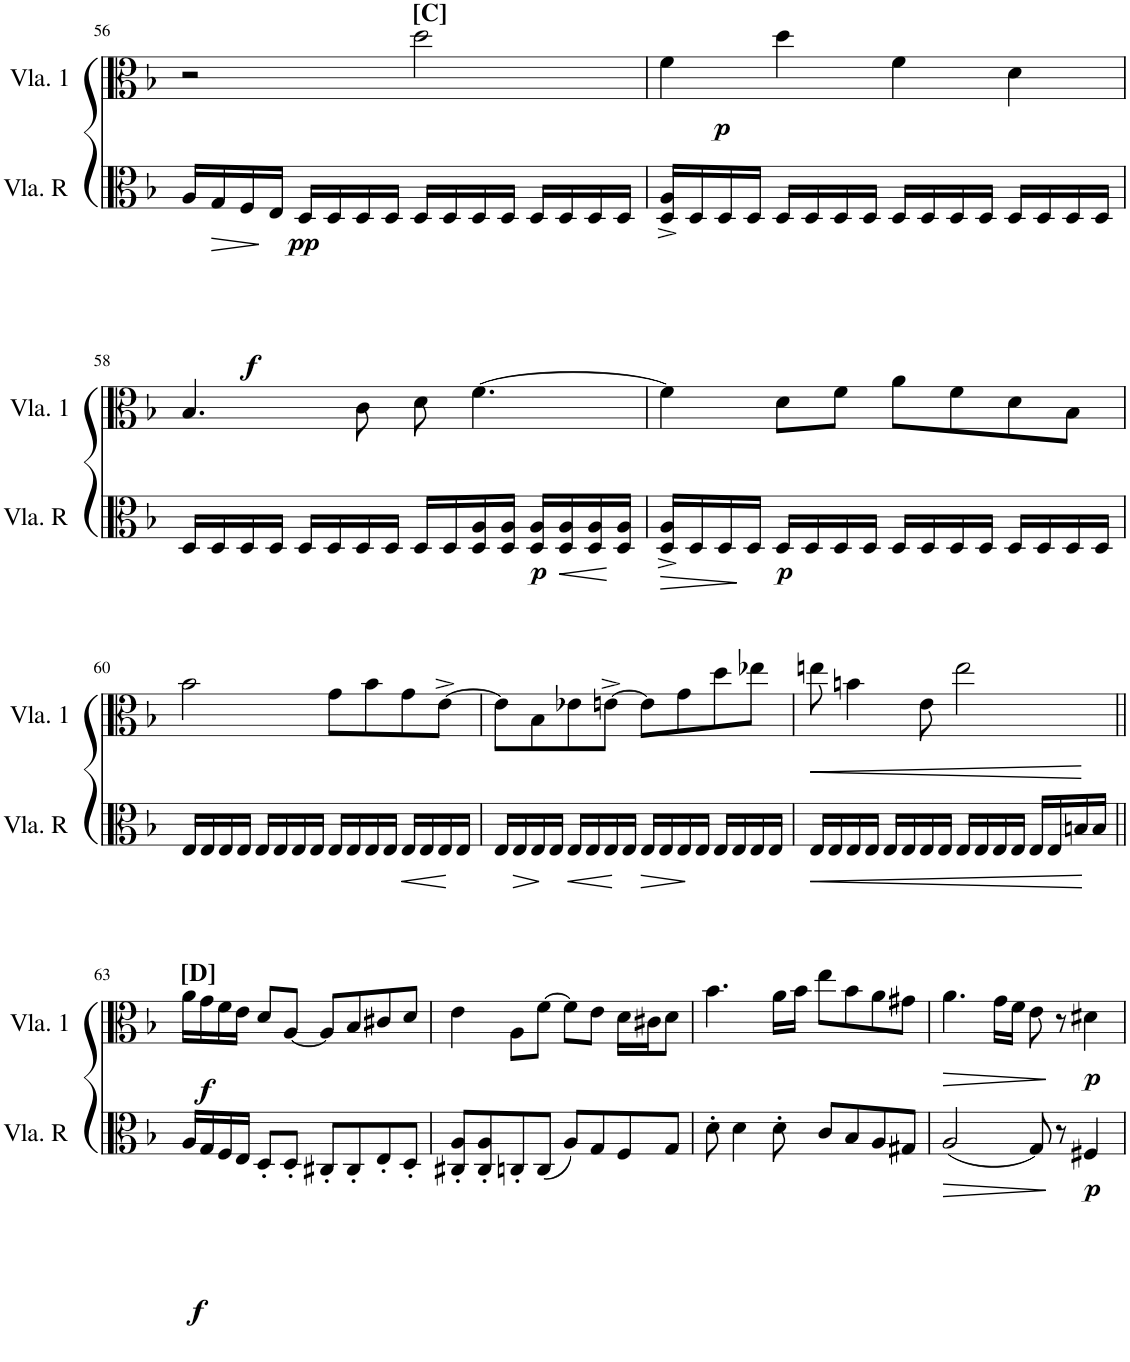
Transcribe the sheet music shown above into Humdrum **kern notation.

**kern	**dynam	**kern	**dynam
*part2	*part2	*part1	*part1
*staff2	*staff2	*staff1	*staff1
*I"Viola Rebel	*	*I"Viola 1	*
*I'Vla. R	*	*I'Vla. 1	*
!!LO:PB:g=z
*clefC3	*	*clefC3	*
*k[b-]	*	*k[b-]	*
*M4/4	*	*M4/4	*
=56	=56	=56	=56
!	!LO:DY:b	!	!
16A/LL	f	2r	.
!	!LO:HP:b	!	!
16G/	>	.	.
16F/	.	.	.
16E/JJ	]	.	.
!	!LO:DY:b	!	!
16D/LL	pp	.	.
16D/	.	.	.
16D/	.	.	.
16D/JJ	.	.	.
!	!	!LO:TX:a:B:t=[C]	!
!	!	!	!LO:DY:b
16D/LL	.	2dd\	p
16D/	.	.	.
16D/	.	.	.
16D/JJ	.	.	.
16D/LL	.	.	.
16D/	.	.	.
16D/	.	.	.
16D/JJ	.	.	.
=57	=57	=57	=57
16D/^ 16A/^LL	.	4f\	.
16D/	.	.	.
16D/	.	.	.
16D/JJ	.	.	.
16D/LL	.	4dd\	.
16D/	.	.	.
16D/	.	.	.
16D/JJ	.	.	.
16D/LL	.	4f\	.
16D/	.	.	.
16D/	.	.	.
16D/JJ	.	.	.
16D/LL	.	4d\	.
16D/	.	.	.
16D/	.	.	.
16D/JJ	.	.	.
!!LO:LB:g=z
=58	=58	=58	=58
16D/LL	.	4.B-/	.
16D/	.	.	.
16D/	.	.	.
16D/JJ	.	.	.
16D/LL	.	.	.
16D/	.	.	.
16D/	.	8c\	.
16D/JJ	.	.	.
16D/LL	.	8d\	.
16D/	.	.	.
16D/ 16A/	.	[4.f\	.
16D/ 16A/JJ	.	.	.
!	!LO:DY:b	!	!
16D/ 16A/LL	p	.	.
!	!LO:HP:b	!	!
16D/ 16A/	<	.	.
16D/ 16A/	.	.	.
16D/ 16A/JJ	[	.	.
=59	=59	=59	=59
!	!LO:HP:b	!	!
16D/^ 16A/^LL	>	4f\]	.
16D/	.	.	.
16D/	.	.	.
16D/JJ	]	.	.
!	!LO:DY:b	!	!
16D/LL	p	8d\L	.
16D/	.	.	.
16D/	.	8f\J	.
16D/JJ	.	.	.
16D/LL	.	8a\L	.
16D/	.	.	.
16D/	.	8f\	.
16D/JJ	.	.	.
16D/LL	.	8d\	.
16D/	.	.	.
16D/	.	8B-\J	.
16D/JJ	.	.	.
!!LO:LB:g=z
=60	=60	=60	=60
16E/LL	.	2b-\	.
16E/	.	.	.
16E/	.	.	.
16E/JJ	.	.	.
16E/LL	.	.	.
16E/	.	.	.
16E/	.	.	.
16E/JJ	.	.	.
16E/LL	.	8g\L	.
16E/	.	.	.
16E/	.	8b-\	.
16E/JJ	.	.	.
!	!LO:HP:b	!	!
16E/LL	<	8g\	.
16E/	.	.	.
16E/	.	[8e^\J	.
16E/JJ	[	.	.
=61	=61	=61	=61
16E/LL	.	8e\L]	.
!	!LO:HP:b	!	!
16E/	>	.	.
16E/	.	8B-\	.
16E/JJ	]	.	.
!	!LO:HP:b	!	!
16E/LL	<	8e-X\	.
16E/	.	.	.
16E/	.	[8en^\J	.
16E/JJ	[	.	.
!	!LO:HP:b	!	!
16E/LL	>	8e\L]	.
16E/	.	.	.
16E/	.	8g\	.
16E/JJ	]	.	.
16E/LL	.	8dd\	.
16E/	.	.	.
16E/	.	8ee-X\J	.
16E/JJ	.	.	.
=62	=62	=62	=62
!	!LO:HP:b	!	!LO:HP:b
16E/LL	<	8een\	<
16E/	.	.	.
16E/	.	4bn\	.
16E/JJ	.	.	.
16E/LL	.	.	.
16E/	.	.	.
16E/	.	8e\	.
16E/JJ	.	.	.
16E/LL	.	2ee\	[
16E/	.	.	.
16E/	.	.	.
16E/JJ	.	.	.
16E/LL	.	.	.
16E/	.	.	.
16Bn/	.	.	.
16B/JJ	[	.	.
!!LO:LB:g=z
=63||	=63||	=63||	=63||
!	!	!LO:TX:a:B:t=[D]	!
!	!LO:DY:b	!	!LO:DY:b
16A/LL	f	16a\LL	f
16G/	.	16g\	.
16F/	.	16f\	.
16E/JJ	.	16e\JJ	.
8D'/L	.	8d/L	.
8D'/J	.	[8A/J	.
8C#X'/L	.	8A/L]	.
8C#'/	.	8B-/	.
8E'/	.	8c#X/	.
8D'/J	.	8d/J	.
=64	=64	=64	=64
8C#X/' 8A/'L	.	4e\	.
8C#/' 8A/'	.	.	.
8Cn'/	.	8A\L	.
(8C/J	.	[8f\J	.
8A/L)	.	8f\L]	.
8G/	.	8e\J	.
8F/	.	16d\LL	.
.	.	16c#X\J	.
8G/J	.	8d\J	.
=65	=65	=65	=65
8d'\	.	4.b-\	.
4d\	.	.	.
8d'\	.	16a\LL	.
.	.	16b-\JJ	.
8c/L	.	8ee\L	.
8B-/	.	8b-\	.
8A/	.	8a\	.
8G#X/J	.	8g#X\J	.
=66	=66	=66	=66
!	!LO:HP:b	!	!LO:HP:b
(2A/	>	4.a\	>
.	.	16g\LL	.
.	.	16f\JJ	.
8G/)	.	8e\	.
8r	]	8r	]
!	!LO:DY:b	!	!LO:DY:b
4F#X/	p	4d#X\	p
=	=	=	=
*-	*-	*-	*-
